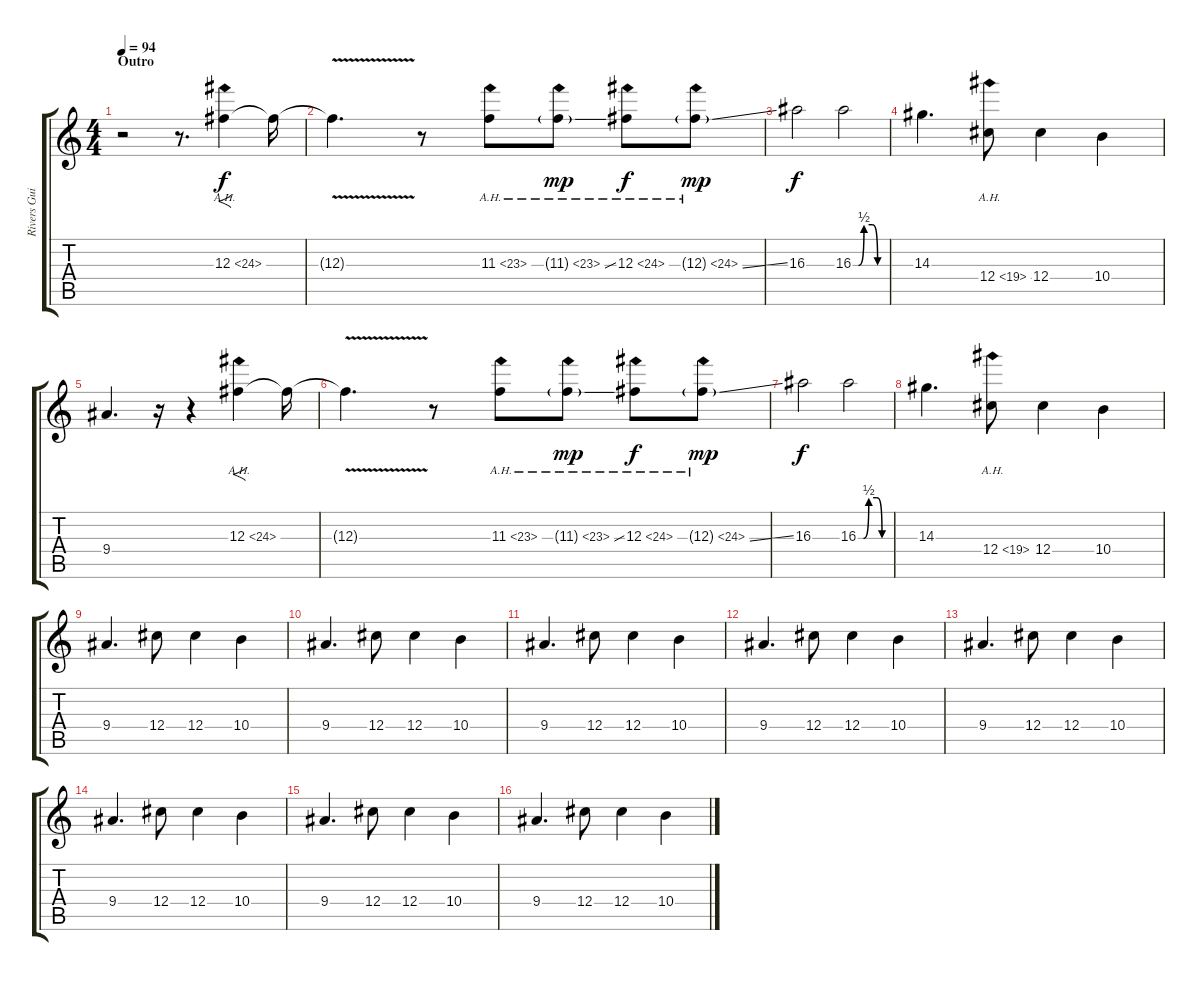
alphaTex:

\track ("Rivers Guitar Distortion" "Rivers Gui") {instrument distortionguitar}
\staff {score tabs}
\tuning (Eb4 Bb3 Gb3 Db3 Ab2 Eb2) {hide}
\ts (4 4)
\section ("" "Outro")
\tempo 94
\clef g2
\ks c
r.2{dy f} r.8{d} 12.3{ah 12}.4{f} 12.3{t}.16 |
12.3{v t}.4{d} r.8 11.3{ah 12}.8 11.3{ah 12 ss g}.8{dy mp} 12.3{ah 12}.8{dy f} 12.3{ah 12 ss g}.8{dy mp} |
16.3.2{dy f} 16.3{be (custom 0 0 10 0 20 2 35 2 45 0 50 0 60 0)}.2 |
14.3.4{d} 12.4{ah 7}.8 12.4.4 10.4.4 |
9.4.4{d} r.16 r.4 12.3{ah 12}.4{f} 12.3{t}.16 |
12.3{v t}.4{d} r.8 11.3{ah 12}.8 11.3{ah 12 ss g}.8{dy mp} 12.3{ah 12}.8{dy f} 12.3{ah 12 ss g}.8{dy mp} |
16.3.2{dy f} 16.3{be (custom 0 0 10 0 20 2 35 2 45 0 50 0 60 0)}.2 |
14.3.4{d} 12.4{ah 7}.8 12.4.4 10.4.4 |
9.4.4{d} 12.4.8 12.4.4 10.4.4 |
9.4.4{d} 12.4.8 12.4.4 10.4.4 |
9.4.4{d} 12.4.8 12.4.4 10.4.4 |
9.4.4{d} 12.4.8 12.4.4 10.4.4 |
9.4.4{d} 12.4.8 12.4.4 10.4.4 |
9.4.4{d} 12.4.8 12.4.4 10.4.4 |
9.4.4{d} 12.4.8 12.4.4 10.4.4 |
9.4.4{d} 12.4.8 12.4.4 10.4.4
